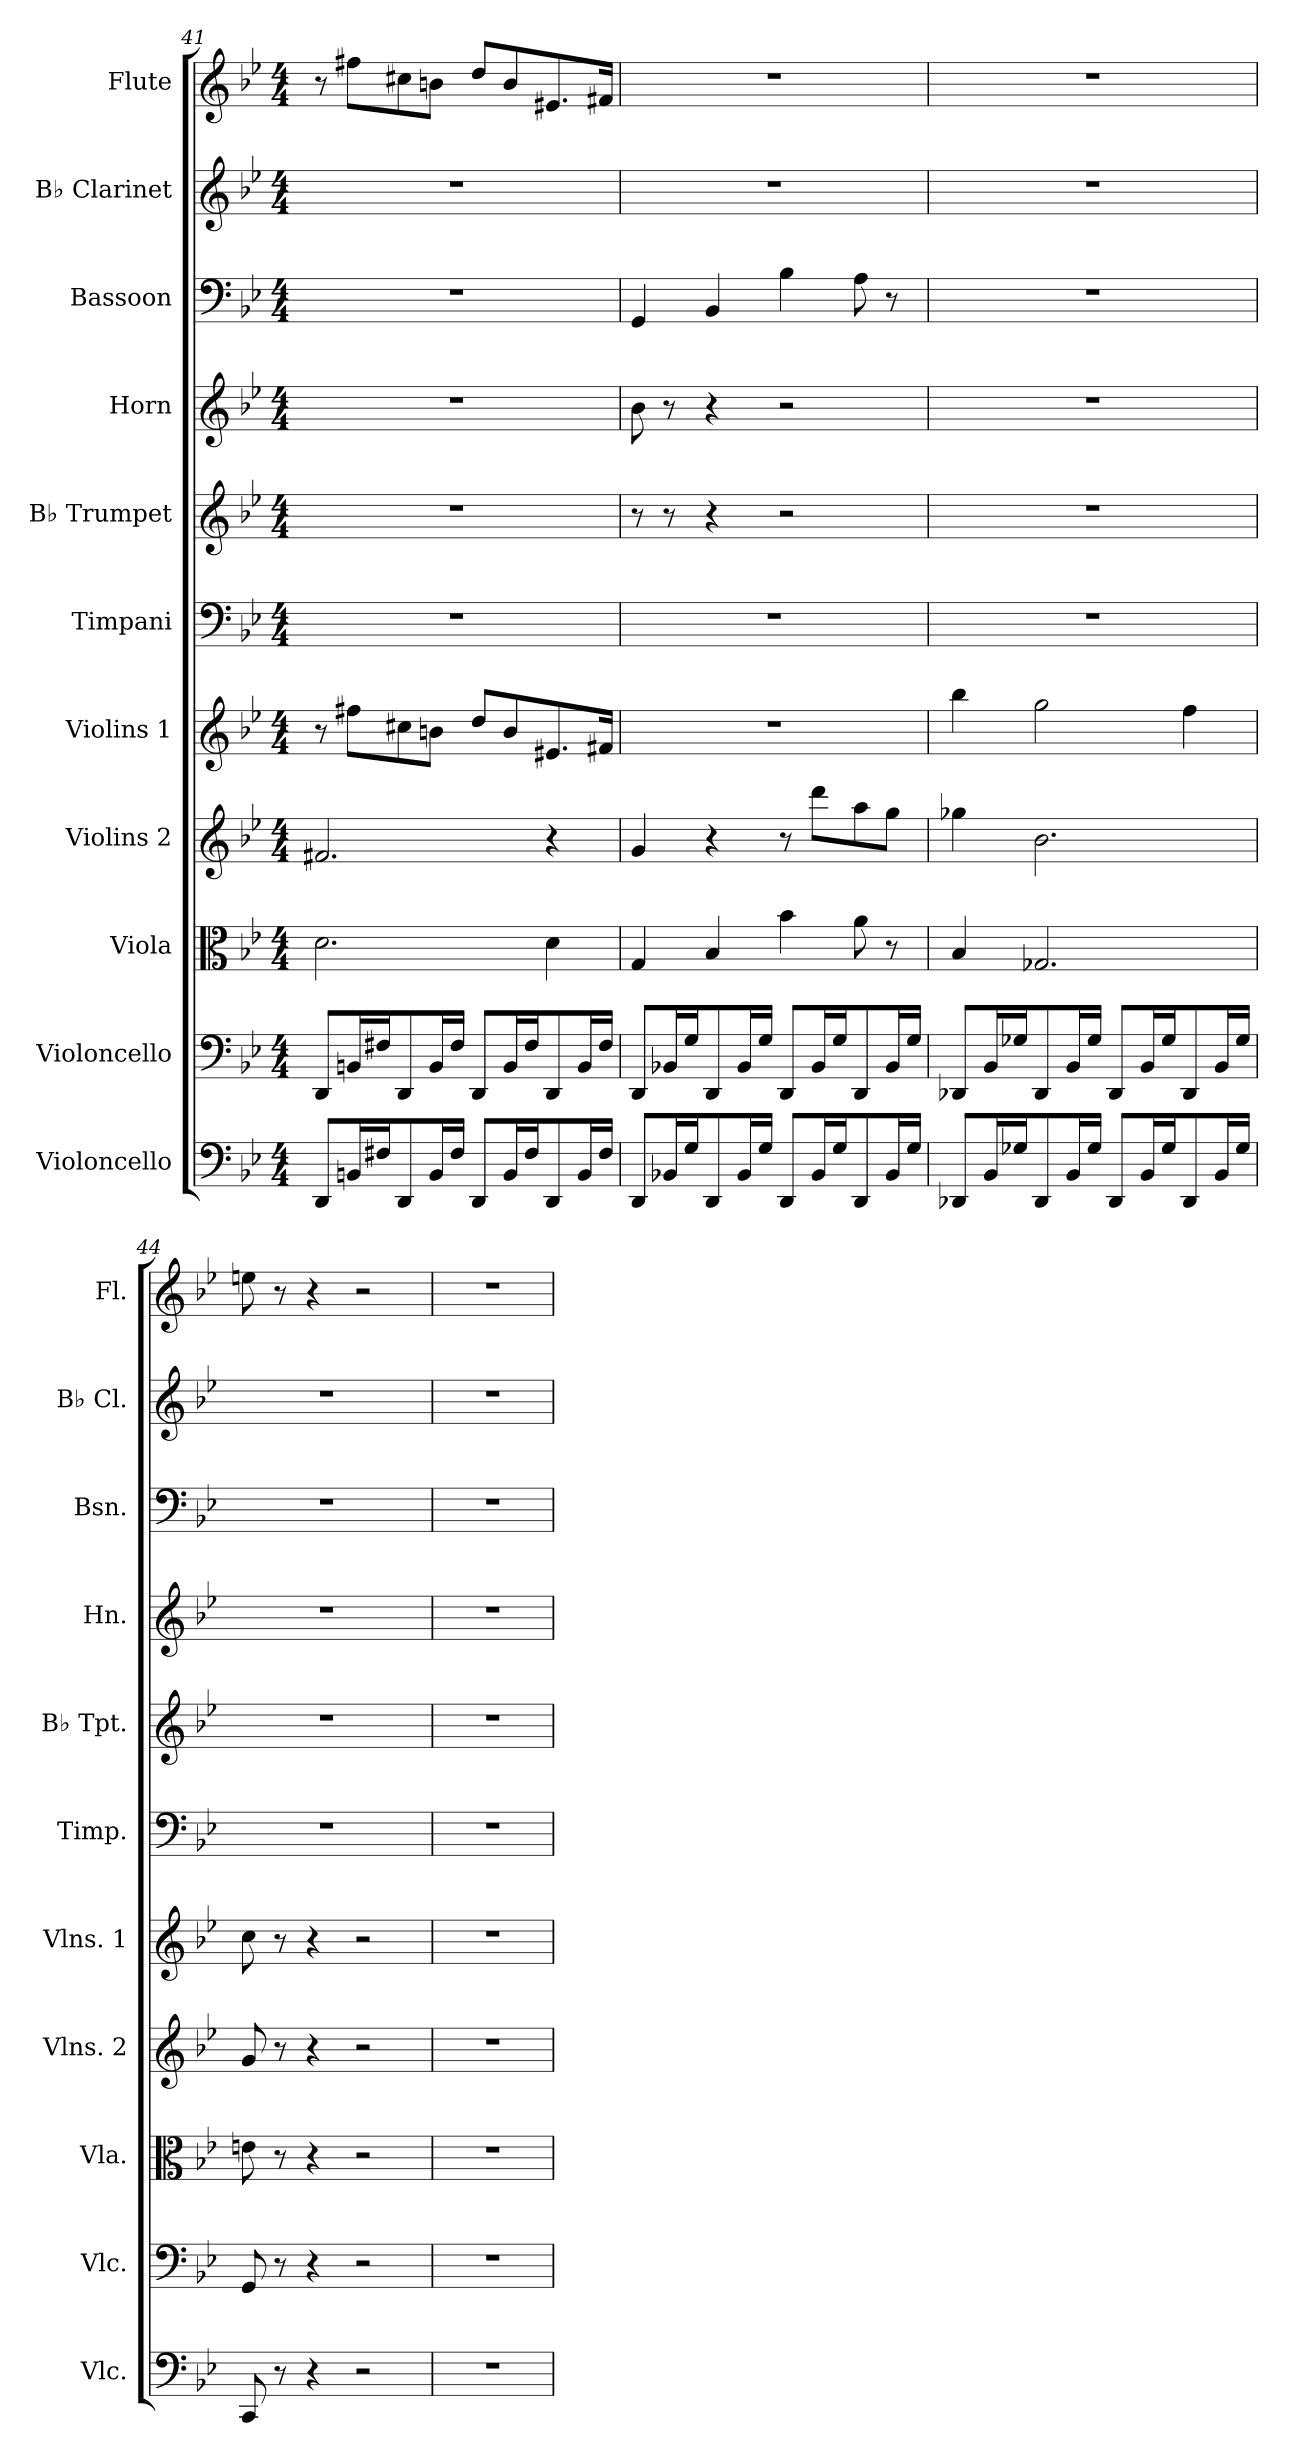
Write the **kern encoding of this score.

**kern	**kern	**kern	**kern	**kern	**kern	**kern	**kern	**kern	**kern	**kern
*part11	*part10	*part9	*part8	*part7	*part6	*part5	*part4	*part3	*part2	*part1
*staff11	*staff10	*staff9	*staff8	*staff7	*staff6	*staff5	*staff4	*staff3	*staff2	*staff1
*I"Violoncello	*I"Violoncello	*I"Viola	*I"Violins 2	*I"Violins 1	*I"Timpani	*I"B♭ Trumpet	*I"Horn	*I"Bassoon	*I"B♭ Clarinet	*I"Flute
*I'Vlc.	*I'Vlc.	*I'Vla.	*I'Vlns. 2	*I'Vlns. 1	*I'Timp.	*I'B♭ Tpt.	*I'Hn.	*I'Bsn.	*I'B♭ Cl.	*I'Fl.
*clefF4	*clefF4	*clefC3	*clefG2	*clefG2	*clefF4	*clefG2	*clefG2	*clefF4	*clefG2	*clefG2
*	*	*	*	*	*	*ITrd1c2	*ITrd4c7	*	*ITrd1c2	*
*k[b-e-]	*k[b-e-]	*k[b-e-]	*k[b-e-]	*k[b-e-]	*k[b-e-]	*k[b-e-a-d-]	*k[b-e-a-]	*k[b-e-]	*k[b-e-a-d-]	*k[b-e-]
*B-:	*B-:	*B-:	*B-:	*B-:	*B-:	*A-:	*E-:	*B-:	*A-:	*B-:
*M4/4	*M4/4	*M4/4	*M4/4	*M4/4	*M4/4	*M4/4	*M4/4	*M4/4	*M4/4	*M4/4
=41	=41	=41	=41	=41	=41	=41	=41	=41	=41	=41
8DD/L	8DD/L	2.d\	2.f#X/	8r	1r	1r	1r	1r	1r	8r
16BBn/L	16BBn/L	.	.	8ff#X\L	.	.	.	.	.	8ff#X\L
16F#X/J	16F#X/J	.	.	.	.	.	.	.	.	.
8DD/	8DD/	.	.	8cc#X\	.	.	.	.	.	8cc#X\
16BB/L	16BB/L	.	.	8bn\J	.	.	.	.	.	8bn\J
16F#/JJ	16F#/JJ	.	.	.	.	.	.	.	.	.
8DD/L	8DD/L	.	.	8dd/L	.	.	.	.	.	8dd/L
16BB/L	16BB/L	.	.	8b/	.	.	.	.	.	8b/
16F#/J	16F#/J	.	.	.	.	.	.	.	.	.
8DD/	8DD/	4d\	4r	8.e#X/	.	.	.	.	.	8.e#X/
16BB/L	16BB/L	.	.	.	.	.	.	.	.	.
16F#/JJ	16F#/JJ	.	.	16f#X/Jk	.	.	.	.	.	16f#X/Jk
!!LO:PB:g=z
=42	=42	=42	=42	=42	=42	=42	=42	=42	=42	=42
8DD/L	8DD/L	4G/	4g/	1r	1r	8r	8e-\	4GG/	1r	1r
16BB-X/L	16BB-X/L	.	.	.	.	8r	8r	.	.	.
16G/J	16G/J	.	.	.	.	.	.	.	.	.
8DD/	8DD/	4B-/	4r	.	.	4r	4r	4BB-/	.	.
16BB-/L	16BB-/L	.	.	.	.	.	.	.	.	.
16G/JJ	16G/JJ	.	.	.	.	.	.	.	.	.
8DD/L	8DD/L	4b-\	8r	.	.	2r	2r	4B-\	.	.
16BB-/L	16BB-/L	.	8ddd\L	.	.	.	.	.	.	.
16G/J	16G/J	.	.	.	.	.	.	.	.	.
8DD/	8DD/	8a\	8aa\	.	.	.	.	8A\	.	.
16BB-/L	16BB-/L	8r	8gg\J	.	.	.	.	8r	.	.
16G/JJ	16G/JJ	.	.	.	.	.	.	.	.	.
=43	=43	=43	=43	=43	=43	=43	=43	=43	=43	=43
8DD-X/L	8DD-X/L	4B-/	4gg-X\	4bb-\	1r	1r	1r	1r	1r	1r
16BB-/L	16BB-/L	.	.	.	.	.	.	.	.	.
16G-X/J	16G-X/J	.	.	.	.	.	.	.	.	.
8DD-/	8DD-/	2.G-X/	2.b-\	2gg\	.	.	.	.	.	.
16BB-/L	16BB-/L	.	.	.	.	.	.	.	.	.
16G-/JJ	16G-/JJ	.	.	.	.	.	.	.	.	.
8DD-/L	8DD-/L	.	.	.	.	.	.	.	.	.
16BB-/L	16BB-/L	.	.	.	.	.	.	.	.	.
16G-/J	16G-/J	.	.	.	.	.	.	.	.	.
8DD-/	8DD-/	.	.	4ff\	.	.	.	.	.	.
16BB-/L	16BB-/L	.	.	.	.	.	.	.	.	.
16G-/JJ	16G-/JJ	.	.	.	.	.	.	.	.	.
=44	=44	=44	=44	=44	=44	=44	=44	=44	=44	=44
8CC/	8GG/	8en\	8g/	8cc\	1r	1r	1r	1r	1r	8een\
8r	8r	8r	8r	8r	.	.	.	.	.	8r
4r	4r	4r	4r	4r	.	.	.	.	.	4r
2r	2r	2r	2r	2r	.	.	.	.	.	2r
=45	=45	=45	=45	=45	=45	=45	=45	=45	=45	=45
*k[]	*k[]	*k[]	*k[]	*k[]	*k[]	*k[b-e-]	*k[b-]	*k[]	*k[b-e-]	*k[]
*C:	*C:	*C:	*C:	*C:	*C:	*B-:	*F:	*C:	*B-:	*C:
1r	1r	1r	1r	1r	1r	1r	1r	1r	1r	1r
=	=	=	=	=	=	=	=	=	=	=
*-	*-	*-	*-	*-	*-	*-	*-	*-	*-	*-
